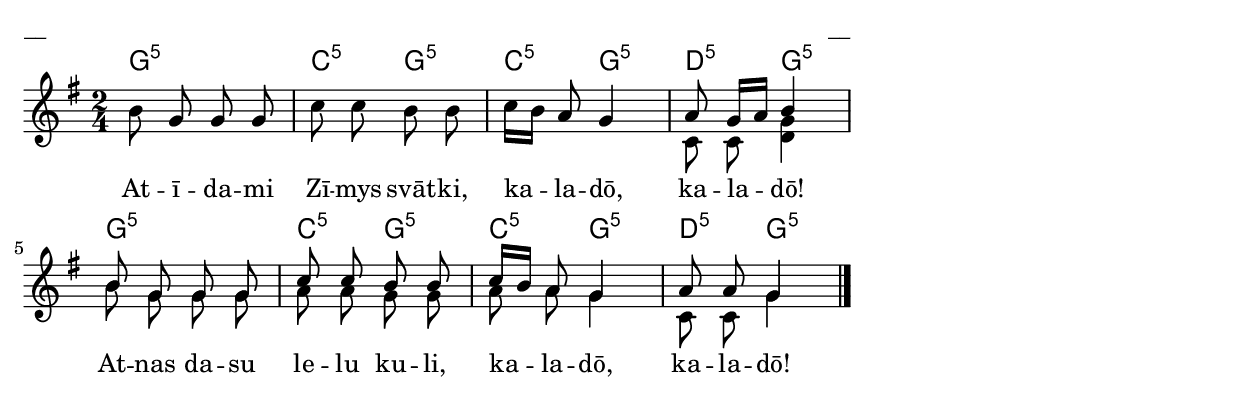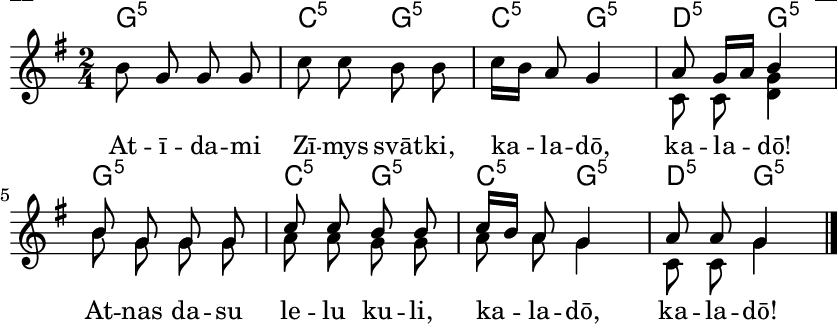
\version "2.13.18"
#(ly:set-option 'crop #t)

%\header {
%    title = "Atīdami Zīmys svātki"
%}
\paper {
line-width = 14\cm
left-margin = 0.4\cm
between-system-padding = 0.1\cm
between-system-space = 0.1\cm
}
\layout {
indent = #0
ragged-last = ##f
}


chordsA = \chordmode {
\time 2/4
g2:5 | c4:5 g4:5 | c4:5 g4:5 | d4:5 g4:5 | 
g2:5 | c4:5 g4:5 | c4:5 g4:5 | d4:5 g4:5 | 
}


voiceA = \relative c' {
\time 2/4
\clef "treble"
\key g \major
%MS
\oneVoice
b'8 g g g | c8 c  b b | c16[ b] a8 g4 | 
%ME
\voiceOne
a8 g16[ a] b4 |
b8 g g g | c8 c  b b | c16[ b] a8 g4 | a8 a g4 
\bar "|."
} 

voiceB = \relative c' {
\time 2/4
\clef "treble"
\key g \major
s2 | s2 | s2 | c8 c <<d4 g>> |
b8 g g g | a8 a  g g | a8 a8 g4 | c,8 c g'4 |
} 



lyricA = \lyricmode {
At -- ī -- da -- mi Zī -- mys svāt -- ki, ka -- la -- dō, ka -- la -- dō!
At -- nas da -- su  le -- lu ku -- li, ka -- la -- dō, ka -- la -- dō!
} 

fullScore = <<
\new ChordNames { 
\set chordChanges = ##t
\chordsA 
}
\new Staff {
<<
\new Voice = "voiceA" { \voiceOne \autoBeamOff \voiceA }
\new Voice = "voiceB" { \voiceTwo \autoBeamOff \voiceB }
\new Lyrics \lyricsto "voiceA" \lyricA
>>
}
>>

\score {
\fullScore
\header { piece = "__" opus = "__" }
}
\markup { \with-color #(x11-color 'white) \sans \smaller "__" }
\score {
\unfoldRepeats
\fullScore
\midi {
\context { \Staff \remove "Staff_performer" }
\context { \Voice \consists "Staff_performer" }
}
}


